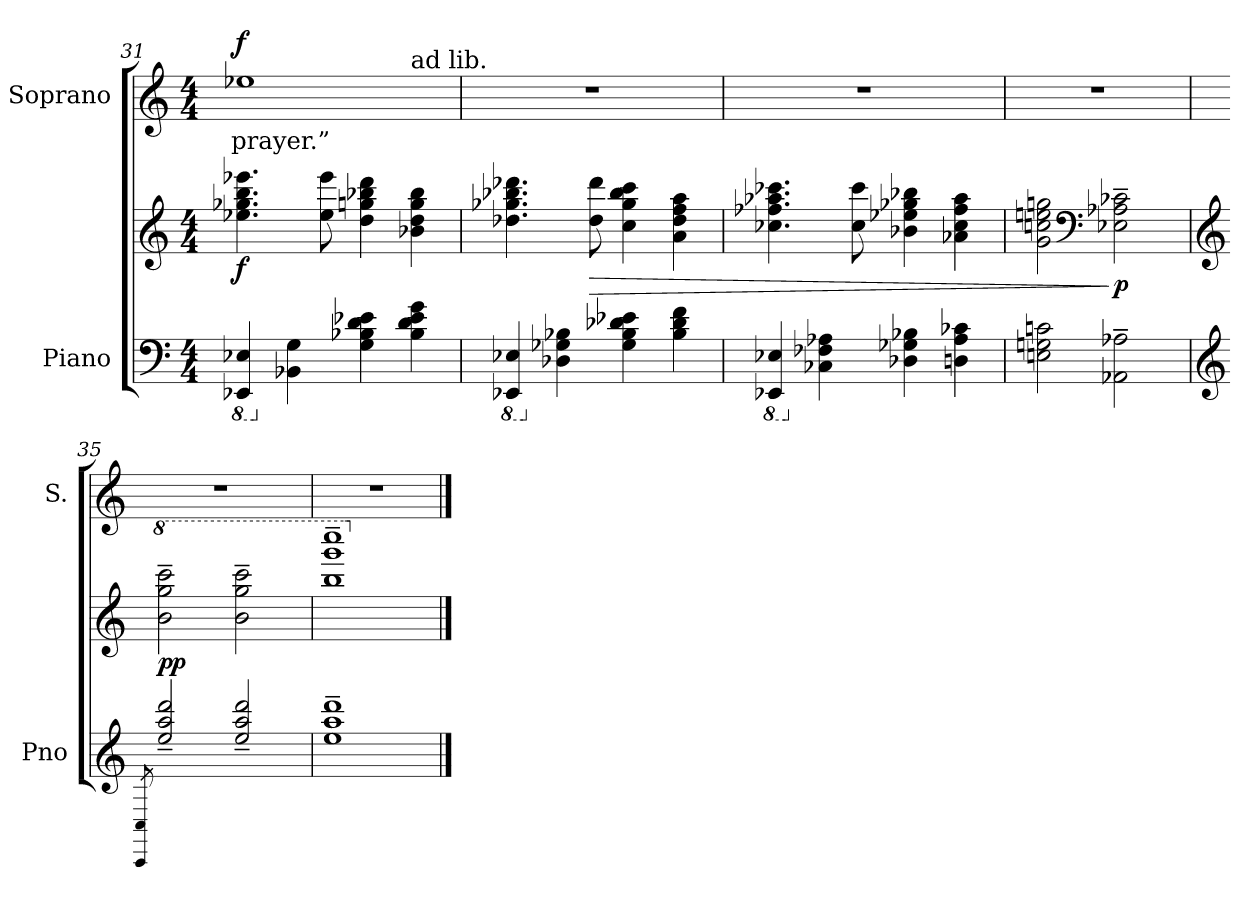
**kern	**kern	**dynam	**kern	**text	**dynam
*part2	*part2	*part2	*part1	*part1	*part1
*staff3	*staff2	*staff2/3	*staff1	*staff1	*staff1
*I"Piano	*	*	*I"Soprano	*	*
*I'Pno	*	*	*I'S.	*	*
*clefF4	*clefG2	*	*clefG2	*	*
*k[]	*k[]	*	*k[]	*	*
*C:	*C:	*	*C:	*	*
*M4/4	*M4/4	*	*M4/4	*	*
*8ba	*	*	*	*	*
=31	=31	=31	=31	=31	=31
!	!	!LO:DY:b	!	!LO:LY:b	!LO:DY:a
*	*	*	*^	*	*
4EE-X/ 4EEE-X/	4.eee-X\ 4.bb\ 4.gg-X\ 4.ee-X\	f	1ee-X	2.ryy	prayer.”	f
*X8ba	*	*	*	*	*	*
4G\ 4BB-X\	.	.	.	.	.	.
.	8eee-\ 8ee-\	.	.	.	.	.
4e-X\ 4d\ 4B-X\ 4G\	4ddd\ 4bb-X\ 4ggn\ 4dd\	.	.	.	.	.
!	!	!	!	!LO:TX:a:t=ad lib.	!	!
4g\ 4e-\ 4d\ 4B-\	4bb-\ 4gg\ 4dd\ 4b-X\	.	.	4ryy	.	.
*	*	*	*v	*v	*	*
!!LO:LB:g=z
=32	=32	=32	=32	=32	=32
*8ba	*	*	*	*	*
4EE-X/ 4EEE-X/	4.ddd-X\ 4.bb-X\ 4.gg-X\ 4.dd-X\	.	1r	.	.
*X8ba	*	*	*	*	*
4B-X\ 4G-X\ 4D-X\	.	.	.	.	.
!	!	!LO:HP:b	!	!	!
.	8ddd-\ 8dd-\	>	.	.	.
4e-X\ 4d-X\ 4B-\ 4G-\	4ccc\ 4bb-\ 4gg-\ 4cc\	.	.	.	.
4f\ 4d-\ 4B-\	4aa\ 4ff\ 4dd-\ 4a\	.	.	.	.
=33	=33	=33	=33	=33	=33
*8ba	*	*	*	*	*
4EE-X/ 4EEE-X/	4.ccc-X\ 4.aa-X\ 4.ff-X\ 4.cc-X\	.	1r	.	.
*X8ba	*	*	*	*	*
4A-X\ 4F-X\ 4C-X\	.	.	.	.	.
.	8ccc-\ 8cc-\	.	.	.	.
4B-X\ 4G-X\ 4D-X\	4bb-X\ 4gg-X\ 4ee-X\ 4b-X\	.	.	.	.
4c-X\ 4A-\ 4Dn\	4aa-\ 4ff-\ 4cc-\ 4a-X\	.	.	.	.
=34	=34	=34	=34	=34	=34
2cn\ 2Gn\ 2En\	2ggn\ 2een\ 2ccn\ 2g\	.	1r	.	.
*	*clefF4	*	*	*	*
*8ba	*	*	*	*	*
!	!	!LO:DY:n=1:b	!	!	!
2AA-X\~> 2AAA-X\~>	2c-X\~> 2A-X\~> 2E-X\~>	] p	.	.	.
=35	=35	=35	=35	=35	=35
*clefG2	*clefG2	*	*	*	*
8qCC/ 8qCCC/	.	.	.	.	.
*	*8va	*	*	*	*
!	!	!LO:DY:b	!	!	!
2dd/~< 2a/~< 2e/~<	2cccc\~> 2ggg\~> 2bb\~>	pp	1r	.	.
2dd/~< 2a/~< 2e/~<	2cccc\~> 2ggg\~> 2bb\~>	.	.	.	.
=36	=36	=36	=36	=36	=36
*	*X8ba	*	*	*	*
1dd~< 1a~< 1e~<	1cccc~> 1ggg~> 1bb~>	.	1r	.	.
*	*X8va	*	*	*	*
==	==	==	==	==	==
*-	*-	*-	*-	*-	*-
